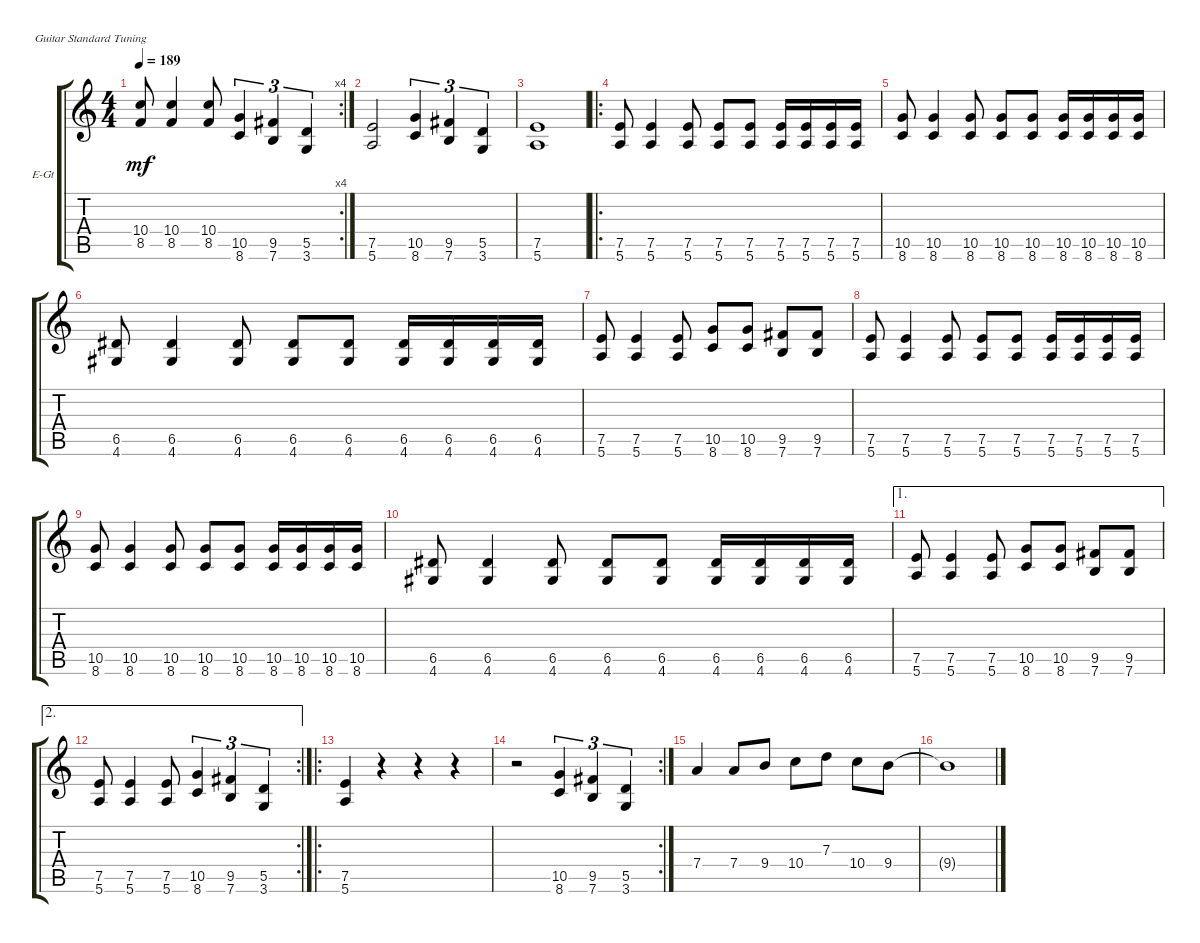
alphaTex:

\defaultSystemsLayout 4
\bracketExtendMode groupsimilarinstruments
\firstSystemTrackNameOrientation horizontal
\otherSystemsTrackNameOrientation horizontal
\track ("Electric Guitar" "E-Gt") {instrument overdrivenguitar}
\staff {score tabs}
\tuning (E4 B3 G3 D3 A2 E2)
\rc 4
\ts (4 4)
\tempo 189
\clef g2
\ks c
(8.5 10.4).8{dy mf} (8.5 10.4).4 (8.5 10.4).8 (8.6 10.5).4{tu (3 2)} (7.6 9.5).4{tu (3 2)} (3.6 5.5).4{tu (3 2)} |
(5.6 7.5).2 (8.6 10.5).4{tu (3 2)} (7.6 9.5).4{tu (3 2)} (3.6 5.5).4{tu (3 2)} |
(5.6 7.5).1 |
\ro
(5.6 7.5).8 (5.6 7.5).4 (5.6 7.5).8 (5.6 7.5).8 (5.6 7.5).8 (5.6 7.5).16 (5.6 7.5).16 (5.6 7.5).16 (5.6 7.5).16 |
(10.5 8.6).8 (10.5 8.6).4 (10.5 8.6).8 (10.5 8.6).8 (10.5 8.6).8 (10.5 8.6).16 (10.5 8.6).16 (10.5 8.6).16 (10.5 8.6).16 |
(4.6 6.5).8 (4.6 6.5).4 (4.6 6.5).8 (4.6 6.5).8 (4.6 6.5).8 (4.6 6.5).16 (4.6 6.5).16 (4.6 6.5).16 (4.6 6.5).16 |
(5.6 7.5).8 (5.6 7.5).4 (5.6 7.5).8 (8.6 10.5).8 (8.6 10.5).8 (7.6 9.5).8 (7.6 9.5).8 |
(5.6 7.5).8 (5.6 7.5).4 (5.6 7.5).8 (5.6 7.5).8 (5.6 7.5).8 (5.6 7.5).16 (5.6 7.5).16 (5.6 7.5).16 (5.6 7.5).16 |
(10.5 8.6).8 (10.5 8.6).4 (10.5 8.6).8 (10.5 8.6).8 (10.5 8.6).8 (10.5 8.6).16 (10.5 8.6).16 (10.5 8.6).16 (10.5 8.6).16 |
(4.6 6.5).8 (4.6 6.5).4 (4.6 6.5).8 (4.6 6.5).8 (4.6 6.5).8 (4.6 6.5).16 (4.6 6.5).16 (4.6 6.5).16 (4.6 6.5).16 |
\ae 1
(5.6 7.5).8 (5.6 7.5).4 (5.6 7.5).8 (8.6 10.5).8 (8.6 10.5).8 (7.6 9.5).8 (7.6 9.5).8 |
\ae 2
\rc 2
(5.6 7.5).8 (5.6 7.5).4 (5.6 7.5).8 (8.6 10.5).4{tu (3 2)} (7.6 9.5).4{tu (3 2)} (3.6 5.5).4{tu (3 2)} |
\ro
(5.6 7.5).4 r.4 r.4 r.4 |
\rc 2
r.2 (8.6 10.5).4{tu (3 2)} (7.6 9.5).4{tu (3 2)} (3.6 5.5).4{tu (3 2)} |
7.4.4 7.4.8 9.4.8 10.4.8 7.3.8 10.4.8 9.4.8 |
9.4{t}.1
